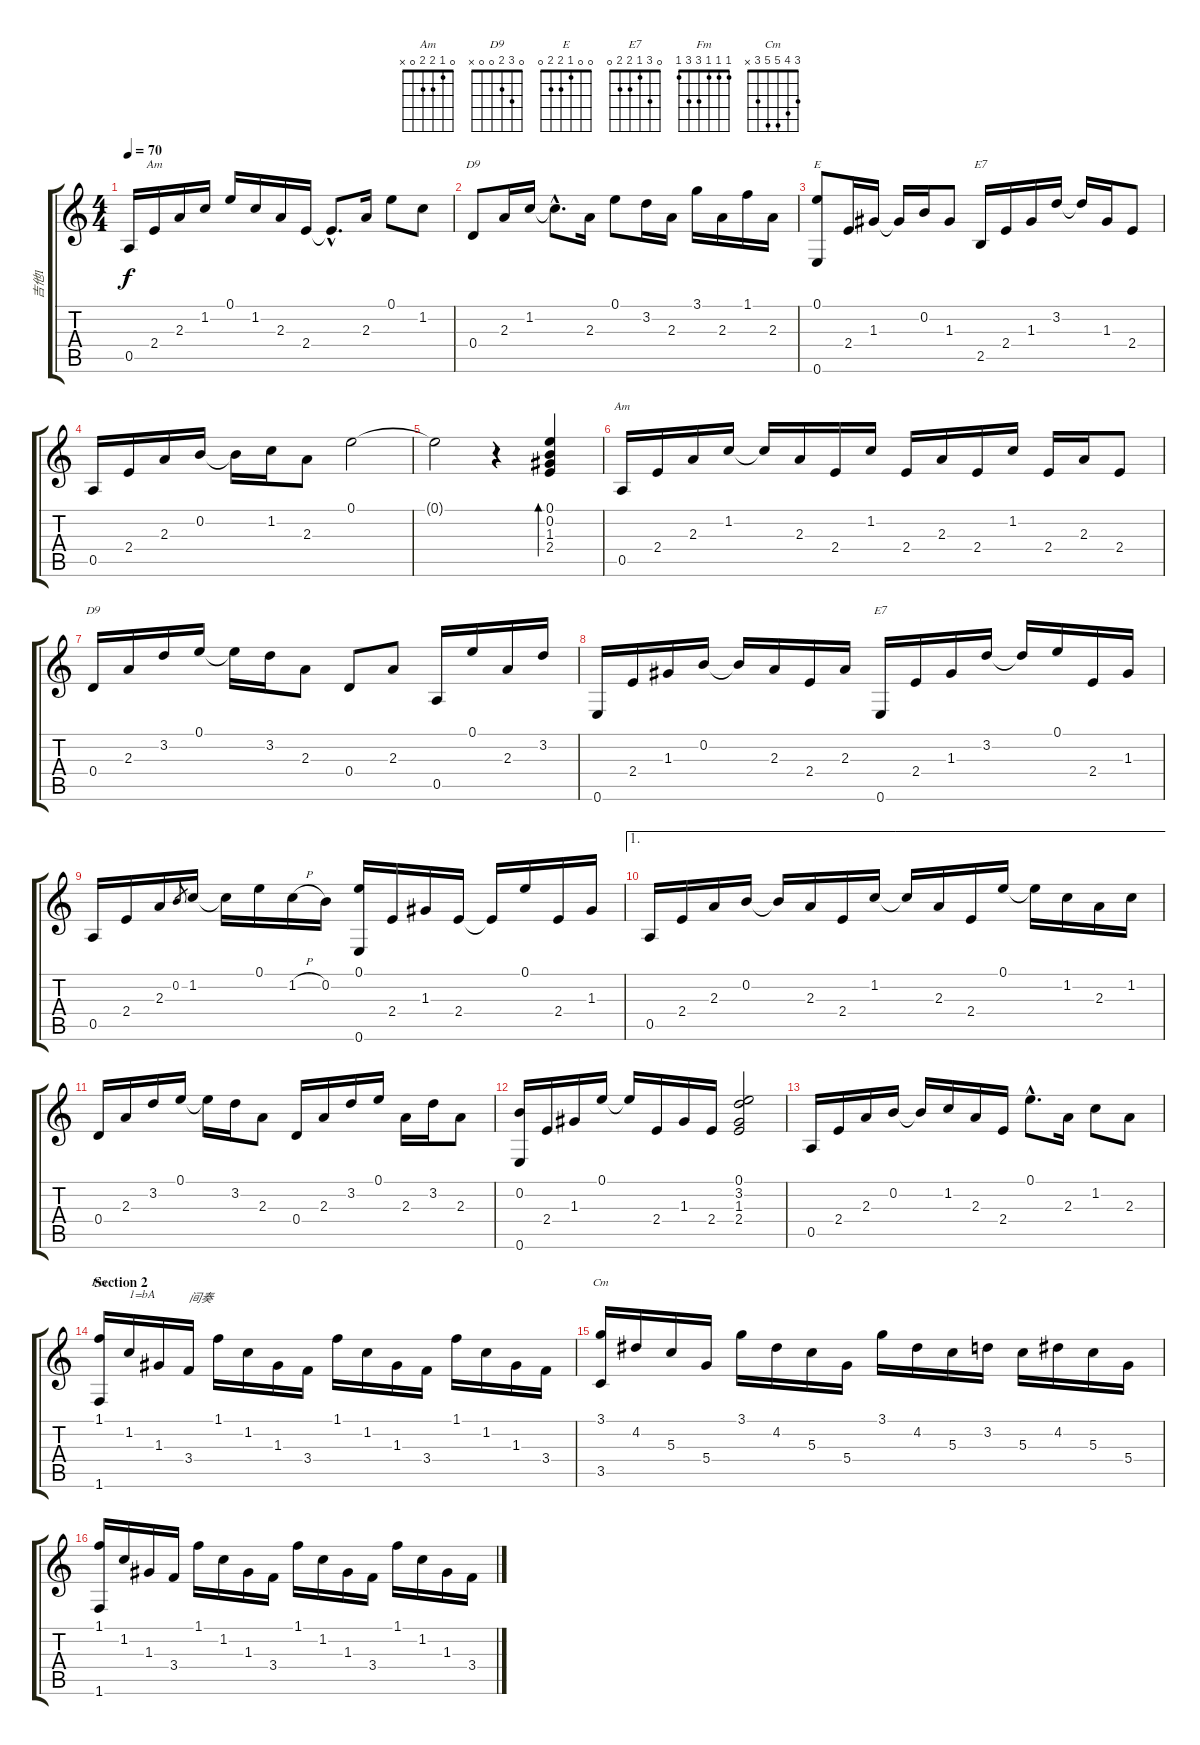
\track ("吉他1" "吉他1") {instrument acousticguitarsteel}
\staff {score tabs}
\tuning (E4 B3 G3 D3 A2 E2) {hide}
\chord ("Am" x 1 2 2 x x)
\chord ("D9" x 3 2 0 x x)
\chord ("E" 0 0 1 2 2 0)
\chord ("E7" x 3 1 2 2 x)
\chord ("Am" 0 1 2 2 0 x)
\chord ("D9" 0 3 2 0 0 x)
\chord ("E7" 0 3 1 2 2 0)
\chord ("Fm" 1 1 1 3 3 1)
\chord ("Cm" 3 4 5 5 3 x)
\ts (4 4)
\tempo 70
\clef g2
\ks c
0.5.16{dy f} 2.4.16{ch "Am"} 2.3.16 1.2.16 0.1.16 1.2.16 2.3.16 2.4.16 2.4{hac t}.8{d} 2.3.16 0.1.8 1.2.8 |
0.4.8{ch "D9"} 2.3.16 1.2.16 1.2{hac t}.8{d} 2.3.16 0.1.8 3.2.16 2.3.16 3.1.16 2.3.16 1.1.16 2.3.16 |
(0.1 0.6).8{ch "E"} 2.4.16 1.3.16 1.3{t}.16 0.2.16 1.3.8 2.5.16{ch "E7"} 2.4.16 1.3.16 3.2.16 3.2{t}.16 1.3.16 2.4.8 |
0.5.16 2.4.16 2.3.16 0.2.16 0.2{t}.16 1.2.16 2.3.8 0.1.2 |
0.1{t}.2 r.4 (0.1 0.2 1.3 2.4).4{bd 480} |
0.5.16{ch "Am"} 2.4.16 2.3.16 1.2.16 1.2{t}.16 2.3.16 2.4.16 1.2.16 2.4.16 2.3.16 2.4.16 1.2.16 2.4.16 2.3.16 2.4.8 |
0.4.16{ch "D9"} 2.3.16 3.2.16 0.1.16 0.1{t}.16 3.2.16 2.3.8 0.4.8 2.3.8 0.5.16 0.1.16 2.3.16 3.2.16 |
0.6.16 2.4.16 1.3.16 0.2.16 0.2{t}.16 2.3.16 2.4.16 2.3.16 0.6.16{ch "E7"} 2.4.16 1.3.16 3.2.16 3.2{t}.16 0.1.16 2.4.16 1.3.16 |
0.5.16 2.4.16 2.3.16 0.2.8{gr} 1.2.16 1.2{t}.16 0.1.16 1.2{h}.16 0.2.16 (0.1 0.6).16 2.4.16 1.3.16 2.4.16 2.4{t}.16 0.1.16 2.4.16 1.3.16 |
\ae 1
0.5.16 2.4.16 2.3.16 0.2.16 0.2{t}.16 2.3.16 2.4.16 1.2.16 1.2{t}.16 2.3.16 2.4.16 0.1.16 0.1{t}.16 1.2.16 2.3.16 1.2.16 |
0.4.16 2.3.16 3.2.16 0.1.16 0.1{t}.16 3.2.16 2.3.8 0.4.16 2.3.16 3.2.16 0.1.16 2.3.16 3.2.16 2.3.8 |
(0.2 0.6).16 2.4.16 1.3.16 0.1.16 0.1{t}.16 2.4.16 1.3.16 2.4.16 (0.1 3.2 1.3 2.4).2 |
0.5.16 2.4.16 2.3.16 0.2.16 0.2{t}.16 1.2.16 2.3.16 2.4.16 0.1{hac}.8{d} 2.3.16 1.2.8 2.3.8 |
\section ("" "Section 2")
(1.1 1.6).16{ch "Fm"} 1.2.16{txt "1=bA"} 1.3.16 3.4.16{txt "间奏"} 1.1.16 1.2.16 1.3.16 3.4.16 1.1.16 1.2.16 1.3.16 3.4.16 1.1.16 1.2.16 1.3.16 3.4.16 |
(3.1 3.5).16{ch "Cm"} 4.2.16 5.3.16 5.4.16 3.1.16 4.2.16 5.3.16 5.4.16 3.1.16 4.2.16 5.3.16 3.2.16 5.3.16 4.2.16 5.3.16 5.4.16 |
(1.1 1.6).16 1.2.16 1.3.16 3.4.16 1.1.16 1.2.16 1.3.16 3.4.16 1.1.16 1.2.16 1.3.16 3.4.16 1.1.16 1.2.16 1.3.16 3.4.16
